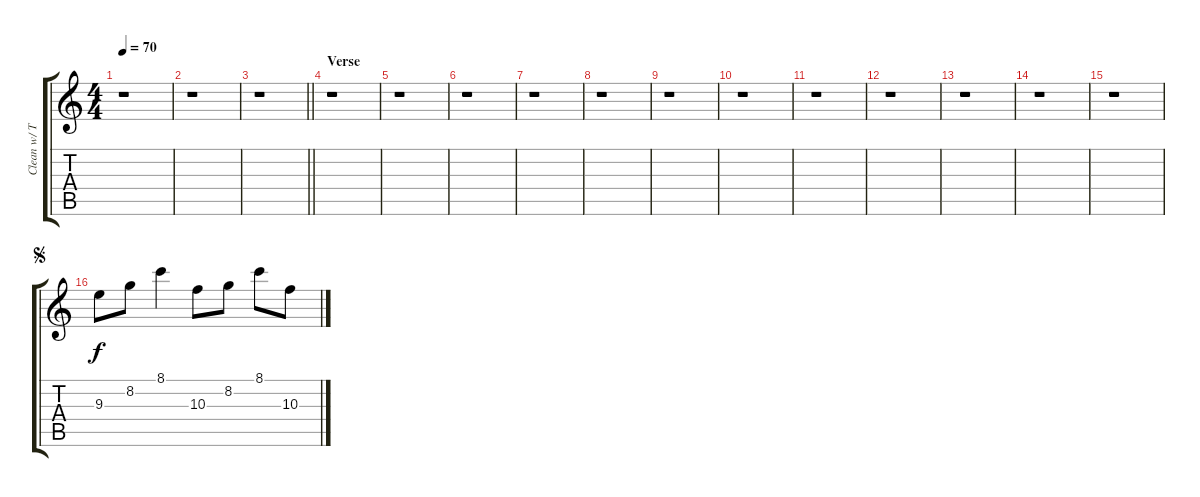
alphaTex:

\track ("Clean w/ Tremolo" "Clean w/ T") {instrument electricguitarclean}
\staff {score tabs}
\tuning (E4 B3 G3 D3 A2 E2) {hide}
\ts (4 4)
\tempo 70
\clef g2
\ks c
r.1{dy f instrument electricguitarclean} |
r.1 |
\barLineRight lightlight
r.1 |
\section ("" "Verse")
r.1 |
r.1 |
r.1 |
r.1 |
r.1 |
r.1 |
r.1 |
r.1 |
r.1 |
r.1 |
r.1 |
r.1 |
\jump segno
9.3.8 8.2.8 8.1.4 10.3.8 8.2.8 8.1.8 10.3.8
